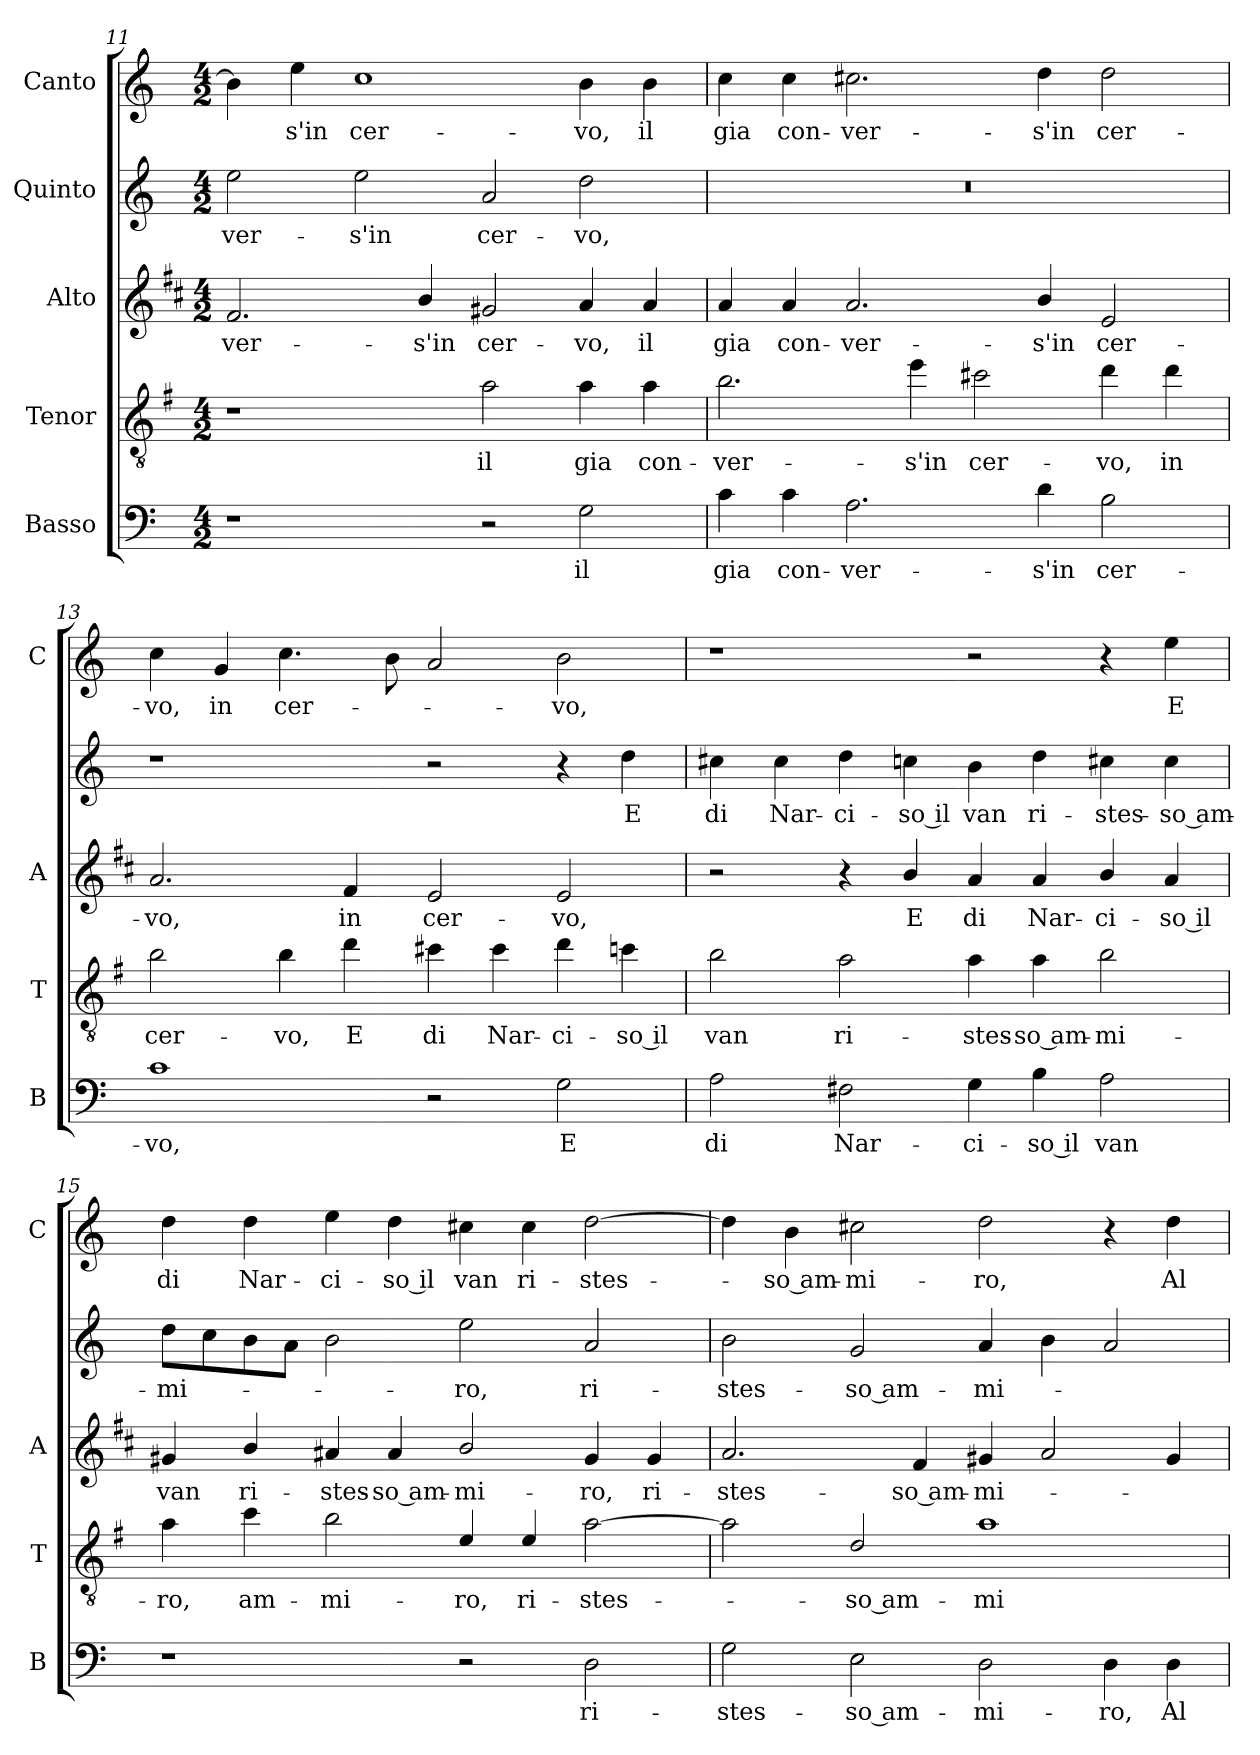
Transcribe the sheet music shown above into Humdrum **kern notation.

**kern	**text	**kern	**text	**kern	**text	**kern	**text	**kern	**text
*part5	*part5	*part4	*part4	*part3	*part3	*part2	*part2	*part1	*part1
*staff5	*staff5	*staff4	*staff4	*staff3	*staff3	*staff2	*staff2	*staff1	*staff1
*I"Basso	*	*I"Tenor	*	*I"Alto	*	*I"Quinto	*	*I"Canto	*
*I'B	*	*I'T	*	*I'A	*	*	*	*I'C	*
*clefF4	*	*clefGv2	*	*clefG2	*	*clefG2	*	*clefG2	*
*	*	*ITrd4c7	*	*ITrd1c2	*	*	*	*	*
*k[]	*	*k[]	*	*k[]	*	*k[]	*	*k[]	*
*C:	*	*C:	*	*C:	*	*C:	*	*C:	*
*M4/2	*	*M4/2	*	*M4/2	*	*M4/2	*	*M4/2	*
=11	=11	=11	=11	=11	=11	=11	=11	=11	=11
!	!	!	!	!	!LO:LY:b	!	!LO:LY:b	!	!
1r	.	1r	.	2.e/	-ver-	2ee\	-ver-	4b\]	.
!	!	!	!	!	!	!	!	!	!LO:LY:b
.	.	.	.	.	.	.	.	4ee\	-s'in
!	!	!	!	!	!	!	!LO:LY:b	!	!LO:LY:b
.	.	.	.	.	.	2ee\	-s'in	1cc	cer-
!	!	!	!	!	!LO:LY:b	!	!	!	!
.	.	.	.	4a/	-s'in	.	.	.	.
!	!	!	!LO:LY:b	!	!LO:LY:b	!	!LO:LY:b	!	!
2r	.	2d\	il	2f#X/	cer-	2a/	cer-	.	.
!	!LO:LY:b	!	!LO:LY:b	!	!LO:LY:b	!	!LO:LY:b	!	!LO:LY:b
2G\	il	4d\	gia	4g/	-vo,	2dd\	-vo,	4b\	-vo,
!	!	!	!LO:LY:b	!	!LO:LY:b	!	!	!	!LO:LY:b
.	.	4d\	con-	4g/	il	.	.	4b\	il
=12	=12	=12	=12	=12	=12	=12	=12	=12	=12
!	!LO:LY:b	!	!LO:LY:b	!	!LO:LY:b	!	!	!	!LO:LY:b
4c\	gia	2.e\	-ver-	4g/	gia	0r	.	4cc\	gia
!	!LO:LY:b	!	!	!	!LO:LY:b	!	!	!	!LO:LY:b
4c\	con-	.	.	4g/	con-	.	.	4cc\	con-
!	!LO:LY:b	!	!	!	!LO:LY:b	!	!	!	!LO:LY:b
2.A\	-ver-	.	.	2.g/	-ver-	.	.	2.cc#X\	-ver-
!	!	!	!LO:LY:b	!	!	!	!	!	!
.	.	4a\	-s'in	.	.	.	.	.	.
!	!	!	!LO:LY:b	!	!	!	!	!	!
.	.	2f#X\	cer-	.	.	.	.	.	.
!	!LO:LY:b	!	!	!	!LO:LY:b	!	!	!	!LO:LY:b
4d\	-s'in	.	.	4a/	-s'in	.	.	4dd\	-s'in
!	!LO:LY:b	!	!LO:LY:b	!	!LO:LY:b	!	!	!	!LO:LY:b
2B\	cer-	4g\	-vo,	2d/	cer-	.	.	2dd\	cer-
!	!	!	!LO:LY:b	!	!	!	!	!	!
.	.	4g\	in	.	.	.	.	.	.
!!LO:LB:g=z
=13	=13	=13	=13	=13	=13	=13	=13	=13	=13
!	!LO:LY:b	!	!LO:LY:b	!	!LO:LY:b	!	!	!	!LO:LY:b
1c	-vo,	2e\	cer-	2.g/	-vo,	1r	.	4cc\	-vo,
!	!	!	!	!	!	!	!	!	!LO:LY:b
.	.	.	.	.	.	.	.	4g/	in
!	!	!	!LO:LY:b	!	!	!	!	!	!LO:LY:b
.	.	4e\	-vo,	.	.	.	.	4.cc\	cer-
!	!	!	!LO:LY:b	!	!LO:LY:b	!	!	!	!
.	.	4g\	E	4e/	in	.	.	.	.
.	.	.	.	.	.	.	.	8b\	.
!	!	!	!LO:LY:b	!	!LO:LY:b	!	!	!	!
2r	.	4f#X\	di	2d/	cer-	2r	.	2a/	.
!	!	!	!LO:LY:b	!	!	!	!	!	!
.	.	4f#\	Nar-	.	.	.	.	.	.
!	!LO:LY:b	!	!LO:LY:b	!	!LO:LY:b	!	!	!	!LO:LY:b
2G\	E	4g\	-ci-	2d/	-vo,	4r	.	2b\	-vo,
!	!	!	!LO:LY:b	!	!	!	!LO:LY:b	!	!
.	.	4fn\	-so il	.	.	4dd\	E	.	.
=14	=14	=14	=14	=14	=14	=14	=14	=14	=14
!	!LO:LY:b	!	!LO:LY:b	!	!	!	!LO:LY:b	!	!
2A\	di	2e\	van	2r	.	4cc#X\	di	1r	.
!	!	!	!	!	!	!	!LO:LY:b	!	!
.	.	.	.	.	.	4cc#\	Nar-	.	.
!	!LO:LY:b	!	!LO:LY:b	!	!	!	!LO:LY:b	!	!
2F#X\	Nar-	2d\	ri-	4r	.	4dd\	-ci-	.	.
!	!	!	!	!	!LO:LY:b	!	!LO:LY:b	!	!
.	.	.	.	4a/	E	4ccn\	-so il	.	.
!	!LO:LY:b	!	!LO:LY:b	!	!LO:LY:b	!	!LO:LY:b	!	!
4G\	-ci-	4d\	-stes-	4g/	di	4b\	van	2r	.
!	!LO:LY:b	!	!LO:LY:b	!	!LO:LY:b	!	!LO:LY:b	!	!
4B\	-so il	4d\	-so am-	4g/	Nar-	4dd\	ri-	.	.
!	!LO:LY:b	!	!LO:LY:b	!	!LO:LY:b	!	!LO:LY:b	!	!
2A\	van	2e\	-mi-	4a/	-ci-	4cc#X\	-stes-	4r	.
!	!	!	!	!	!LO:LY:b	!	!LO:LY:b	!	!LO:LY:b
.	.	.	.	4g/	-so il	4cc#\	-so am-	4ee\	E
=15	=15	=15	=15	=15	=15	=15	=15	=15	=15
!	!	!	!LO:LY:b	!	!LO:LY:b	!	!LO:LY:b	!	!LO:LY:b
1r	.	4d\	-ro,	4f#X/	van	8dd\L	-mi-	4dd\	di
.	.	.	.	.	.	8cc\	.	.	.
!	!	!	!LO:LY:b	!	!LO:LY:b	!	!	!	!LO:LY:b
.	.	4f\	am-	4a/	ri-	8b\	.	4dd\	Nar-
.	.	.	.	.	.	8a\J	.	.	.
!	!	!	!LO:LY:b	!	!LO:LY:b	!	!	!	!LO:LY:b
.	.	2e\	-mi-	4g#X/	-stes-	2b\	.	4ee\	-ci-
!	!	!	!	!	!LO:LY:b	!	!	!	!LO:LY:b
.	.	.	.	4g#/	-so am-	.	.	4dd\	-so il
!	!	!	!LO:LY:b	!	!LO:LY:b	!	!LO:LY:b	!	!LO:LY:b
2r	.	4A/	-ro,	2a/	-mi-	2ee\	-ro,	4cc#X\	van
!	!	!	!LO:LY:b	!	!	!	!	!	!LO:LY:b
.	.	4A/	ri-	.	.	.	.	4cc#\	ri-
!	!LO:LY:b	!	!LO:LY:b	!	!LO:LY:b	!	!LO:LY:b	!	!LO:LY:b
2D\	ri-	[2d\	-stes-	4f#/	-ro,	2a/	ri-	[2dd\	-stes-
!	!	!	!	!	!LO:LY:b	!	!	!	!
.	.	.	.	4f#/	ri-	.	.	.	.
!!LO:PB:g=z
=16	=16	=16	=16	=16	=16	=16	=16	=16	=16
!	!LO:LY:b	!	!	!	!LO:LY:b	!	!LO:LY:b	!	!
2G\	-stes-	2d\]	.	2.g/	-stes-	2b\	-stes-	4dd\]	.
!	!	!	!	!	!	!	!	!	!LO:LY:b
.	.	.	.	.	.	.	.	4b\	-so am-
!	!LO:LY:b	!	!LO:LY:b	!	!	!	!LO:LY:b	!	!LO:LY:b
2E\	-so am-	2G/	-so am-	.	.	2g/	-so am-	2cc#X\	-mi-
!	!	!	!	!	!LO:LY:b	!	!	!	!
.	.	.	.	4e/	-so am-	.	.	.	.
!	!LO:LY:b	!	!LO:LY:b	!	!LO:LY:b	!	!LO:LY:b	!	!LO:LY:b
2D\	-mi-	1d	-mi-	4f#X/	-mi-	4a/	-mi-	2dd\	-ro,
.	.	.	.	2g/	.	4b\	.	.	.
!	!LO:LY:b	!	!	!	!	!	!	!	!
4D\	-ro,	.	.	.	.	2a/	.	4r	.
!	!LO:LY:b	!	!	!	!	!	!	!	!LO:LY:b
4D\	Al	.	.	4f#/	.	.	.	4dd\	Al
=	=	=	=	=	=	=	=	=	=
*-	*-	*-	*-	*-	*-	*-	*-	*-	*-
